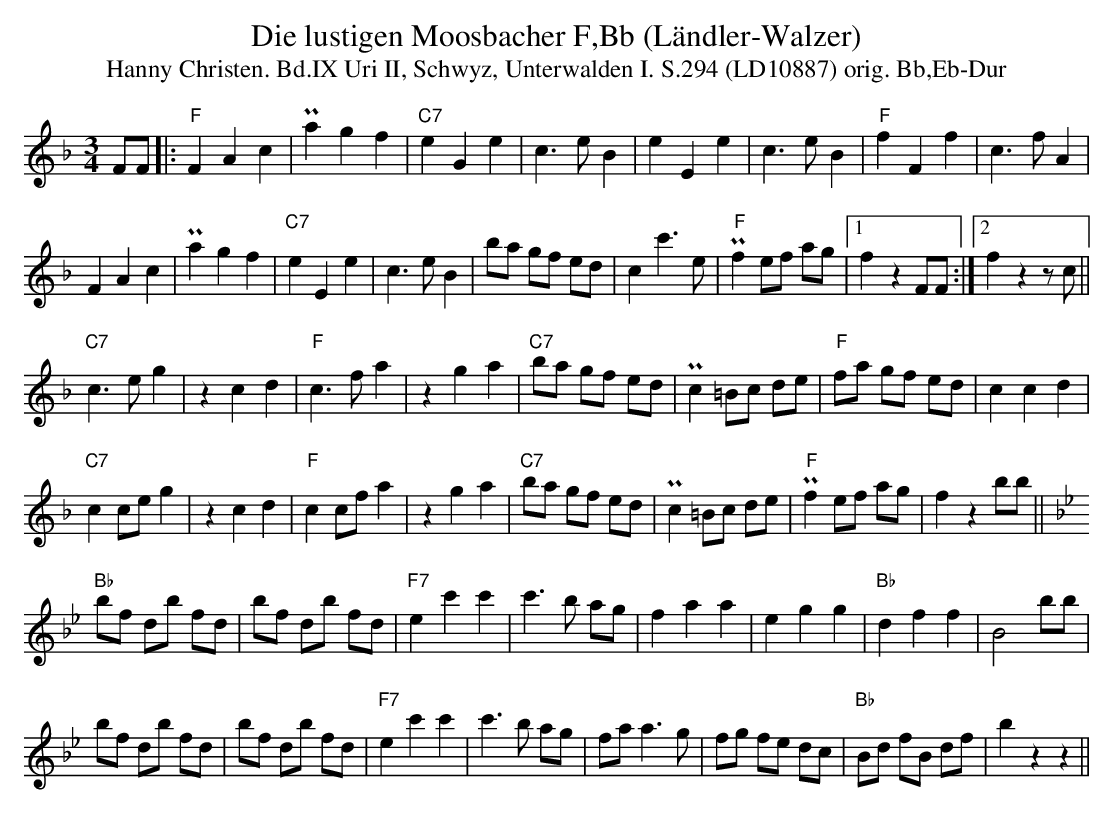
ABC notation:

X:1
T: Die lustigen Moosbacher F,Bb (Ländler-Walzer)
T:Hanny Christen. Bd.IX Uri II, Schwyz, Unterwalden I. S.294 (LD10887) orig. Bb,Eb-Dur
M:3/4
L:1/4
K:F
F/F/ |: "F"FAc | Pa gf | "C7"eGe | c>e B | eEe | c>eB | "F"fFf | c>f A |
FAc | Pagf | "C7"eEe | c>eB | b/a/ g/f/ e/d/ | c c'>e | P"F"f e/f/ a/g/ |1 f z F/F/ :|2 f z z/c/ ||
"C7"c>e g | z cd | "F"c>fa | z ga | "C7"b/a/ g/f/ e/d/ | Pc =B/c/ d/e/ | "F"f/a/ g/f/ e/d/ | ccd |
"C7"c c/e/ g | zcd | "F"c c/f/ a | z ga | "C7"b/a/ g/f/ e/d/ | Pc =B/c/ d/e/ | "F"Pf e/f/ a/g/ | f z b/b/ || [K:Bb]
"Bb"b/f/ d/b/ f/d/ | b/f/ d/b/ f/d/ | "F7"e c' c' | c'>b a/g/ | faa | egg | "Bb"dff | B2 b/b/ |
b/f/ d/b/ f/d/ | b/f/ d/b/ f/d/ | "F7"e c' c' | c'>b a/g/ | f/a/ a>g | f/g/ f/e/ d/c/ | "Bb"B/d/ f/B/ d/f/ | b zz ||
